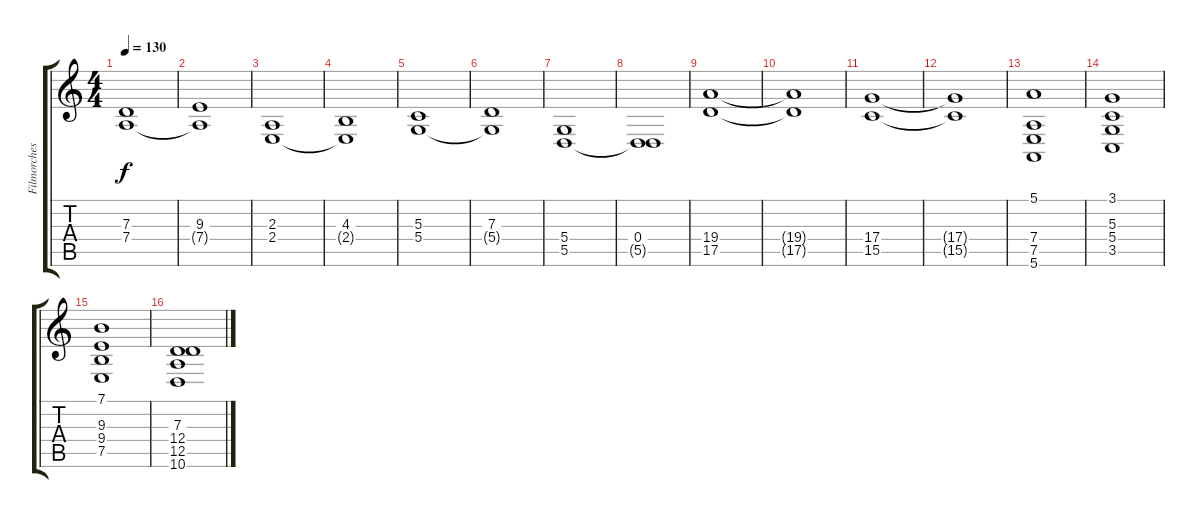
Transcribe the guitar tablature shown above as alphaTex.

\track ("Filmorchestra Babelsberg" "Filmorches") {instrument stringensemble1}
\staff {score tabs}
\tuning (E4 B3 G3 D3 A2 E2) {hide}
\ts (4 4)
\tempo 130
\clef g2
\ks c
(7.3 7.4).1{dy f instrument stringensemble2} |
(9.3 7.4{t}).1 |
(2.3 2.4).1 |
(4.3 2.4{t}).1 |
(5.3 5.4).1 |
(7.3 5.4{t}).1 |
(5.4 5.5).1 |
(0.4 5.5{t}).1 |
(19.4 17.5).1 |
(19.4{t} 17.5{t}).1 |
(17.4 15.5).1 |
(17.4{t} 15.5{t}).1 |
(5.1 7.4 7.5 5.6).1{instrument stringensemble1} |
(3.1 5.3 5.4 3.5).1 |
(7.1 9.3 9.4 7.5).1 |
(7.3 12.4 12.5 10.6).1
